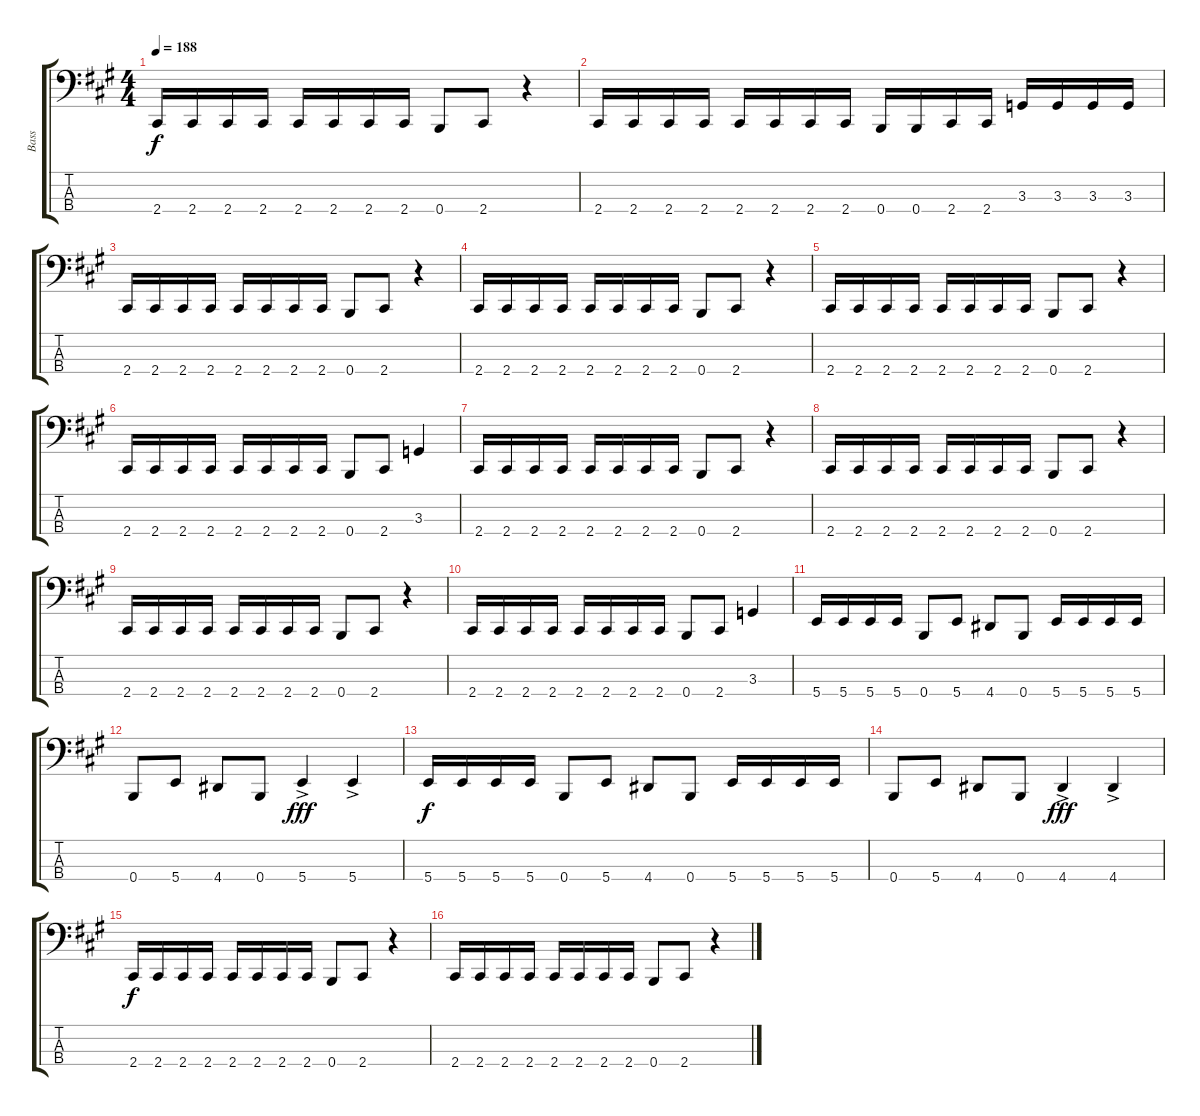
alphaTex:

\track ("Bass" "Bass") {instrument electricbasspick}
\staff {score tabs}
\tuning (D2 A1 E1 B0) {hide}
\ts (4 4)
\tempo 188
\clef f4
\ks f#minor
2.4.16{dy f} 2.4.16 2.4.16 2.4.16 2.4.16 2.4.16 2.4.16 2.4.16 0.4.8 2.4.8 r.4 |
2.4.16 2.4.16 2.4.16 2.4.16 2.4.16 2.4.16 2.4.16 2.4.16 0.4.16 0.4.16 2.4.16 2.4.16 3.3.16 3.3.16 3.3.16 3.3.16 |
2.4.16 2.4.16 2.4.16 2.4.16 2.4.16 2.4.16 2.4.16 2.4.16 0.4.8 2.4.8 r.4 |
2.4.16 2.4.16 2.4.16 2.4.16 2.4.16 2.4.16 2.4.16 2.4.16 0.4.8 2.4.8 r.4 |
2.4.16 2.4.16 2.4.16 2.4.16 2.4.16 2.4.16 2.4.16 2.4.16 0.4.8 2.4.8 r.4 |
2.4.16 2.4.16 2.4.16 2.4.16 2.4.16 2.4.16 2.4.16 2.4.16 0.4.8 2.4.8 3.3.4 |
2.4.16 2.4.16 2.4.16 2.4.16 2.4.16 2.4.16 2.4.16 2.4.16 0.4.8 2.4.8 r.4 |
2.4.16 2.4.16 2.4.16 2.4.16 2.4.16 2.4.16 2.4.16 2.4.16 0.4.8 2.4.8 r.4 |
2.4.16 2.4.16 2.4.16 2.4.16 2.4.16 2.4.16 2.4.16 2.4.16 0.4.8 2.4.8 r.4 |
2.4.16 2.4.16 2.4.16 2.4.16 2.4.16 2.4.16 2.4.16 2.4.16 0.4.8 2.4.8 3.3.4 |
5.4.16 5.4.16 5.4.16 5.4.16 0.4.8 5.4.8 4.4.8 0.4.8 5.4.16 5.4.16 5.4.16 5.4.16 |
0.4.8 5.4.8 4.4.8 0.4.8 5.4{ac}.4{dy fff} 5.4{ac}.4 |
5.4.16{dy f} 5.4.16 5.4.16 5.4.16 0.4.8 5.4.8 4.4.8 0.4.8 5.4.16 5.4.16 5.4.16 5.4.16 |
0.4.8 5.4.8 4.4.8 0.4.8 4.4{ac}.4{dy fff} 4.4{ac}.4 |
2.4.16{dy f} 2.4.16 2.4.16 2.4.16 2.4.16 2.4.16 2.4.16 2.4.16 0.4.8 2.4.8 r.4 |
2.4.16 2.4.16 2.4.16 2.4.16 2.4.16 2.4.16 2.4.16 2.4.16 0.4.8 2.4.8 r.4
